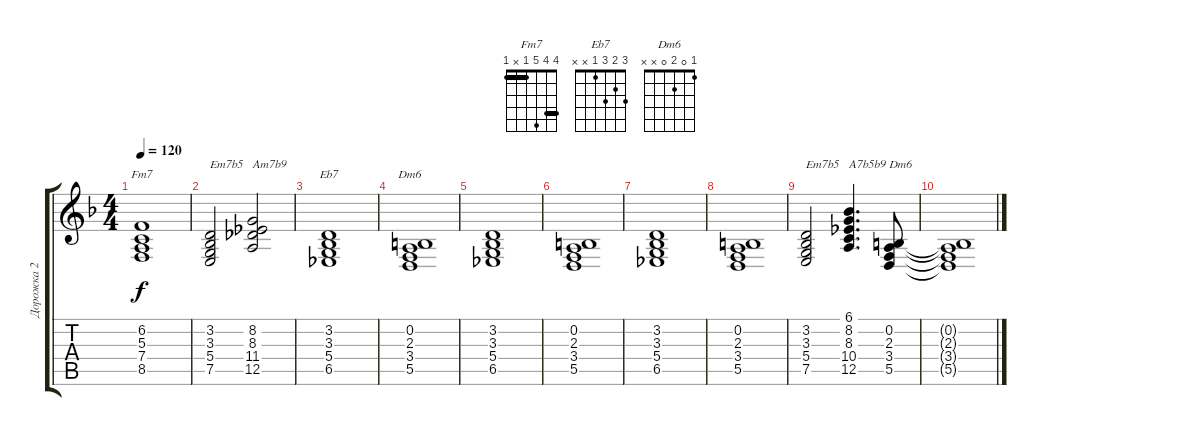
\track ("Дорожка 2" "Дорожка 2") {instrument acousticgrandpiano}
\staff {score tabs}
\tuning (E4 B3 G3 D3 A2 E2) {hide}
\chord ("Fm7" 4 4 5 1 x 1) {barre (1 4)}
\chord ("Eb7" 3 2 3 1 x x)
\chord ("Dm6" 1 0 2 0 x x)
\ts (4 4)
\tempo 120
\clef g2
\ks dminor
(6.2 5.3 7.4 8.5).1{ch "Fm7" dy f} |
(3.2 3.3 5.4 7.5).2{txt "Em7b5"} (8.2 8.3 11.4 12.5).2{txt "Am7b9"} |
(3.2 3.3 5.4 6.5).1{ch "Eb7"} |
(0.2 2.3 3.4 5.5).1{ch "Dm6"} |
(3.2 3.3 5.4 6.5).1 |
(0.2 2.3 3.4 5.5).1 |
(3.2 3.3 5.4 6.5).1 |
(0.2 2.3 3.4 5.5).1 |
(3.2 3.3 5.4 7.5).2{txt "Em7b5"} (6.1 8.2 8.3 10.4 12.5).4{d txt "A7b5b9"} (0.2 2.3 3.4 5.5).8{txt "Dm6"} |
(0.2{t} 2.3{t} 3.4{t} 5.5{t}).1
